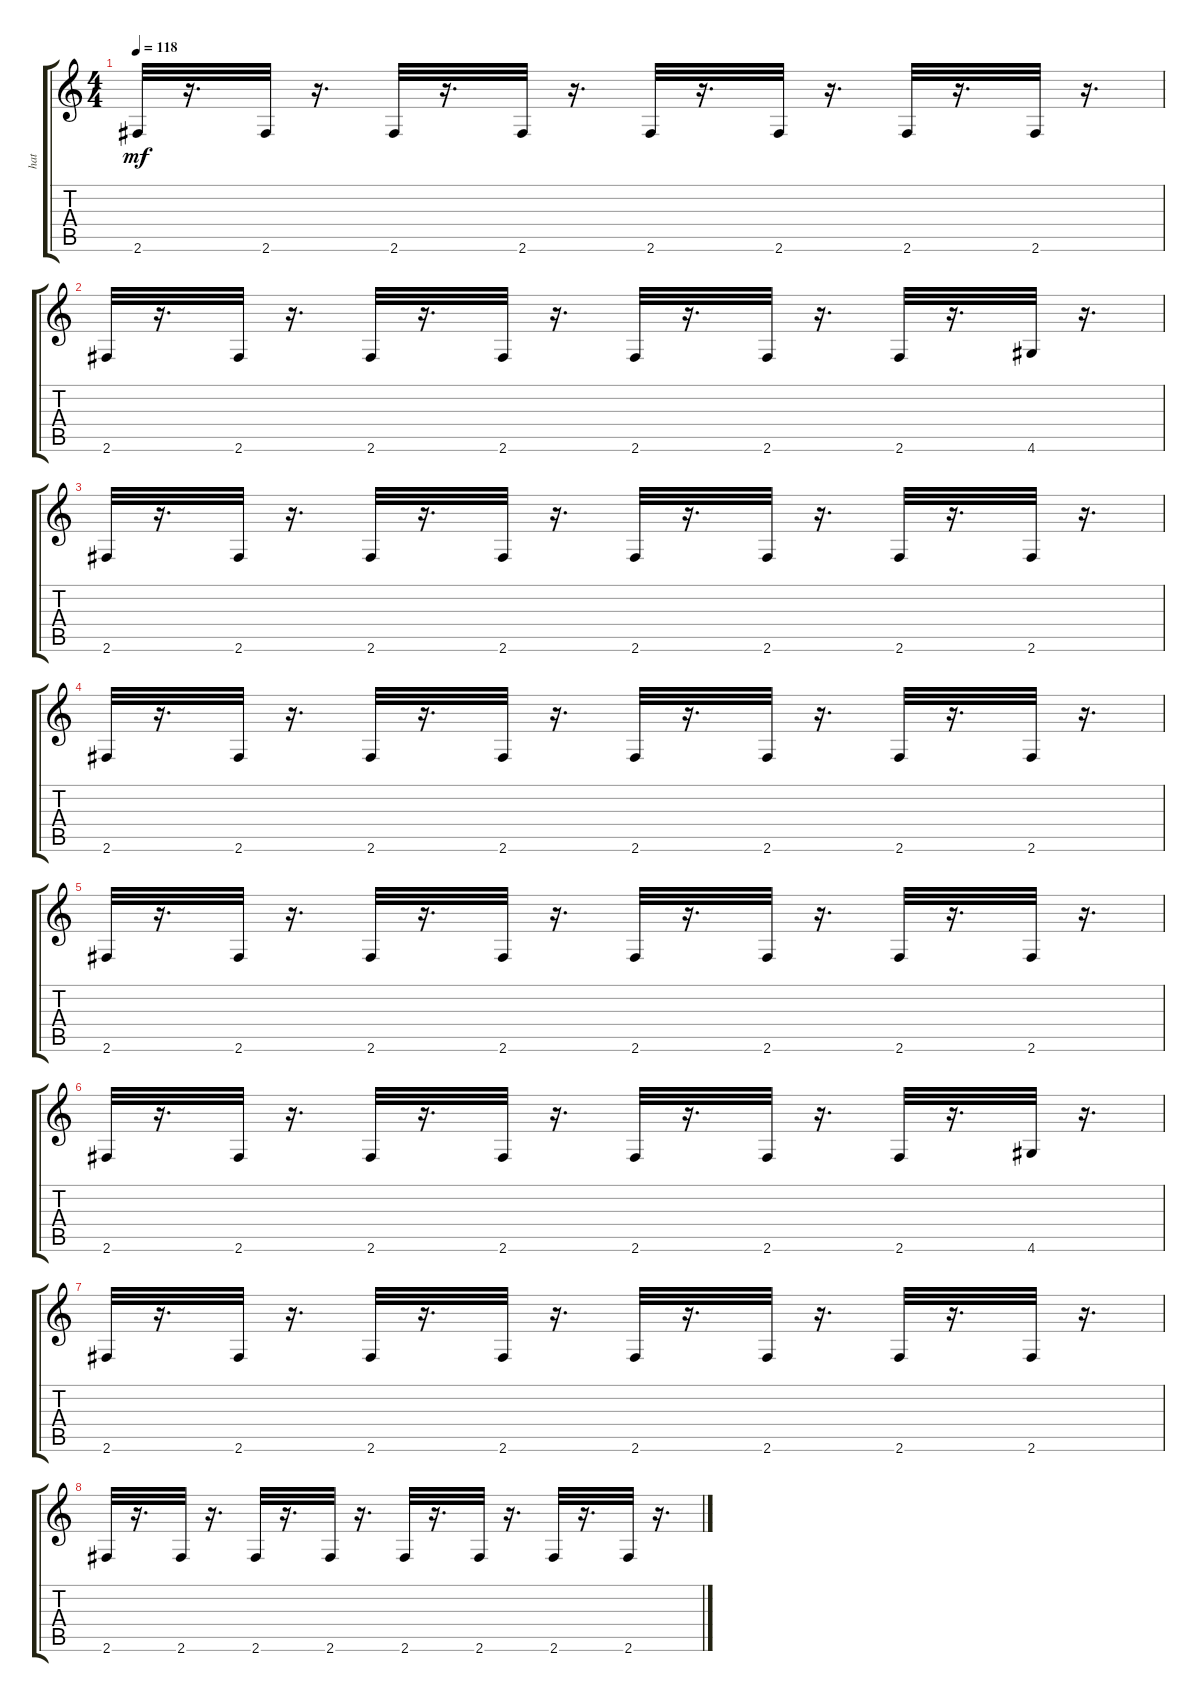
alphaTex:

\track ("hat" "hat") {instrument acousticguitarsteel}
\staff {score tabs}
\tuning (E4 B3 G3 D3 A2 E2) {hide}
\ts (4 4)
\tempo 118
\clef g2
\ks c
2.6.32{dy mf} r.16{d} 2.6.32 r.16{d} 2.6.32 r.16{d} 2.6.32 r.16{d} 2.6.32 r.16{d} 2.6.32 r.16{d} 2.6.32 r.16{d} 2.6.32 r.16{d} |
2.6.32 r.16{d} 2.6.32 r.16{d} 2.6.32 r.16{d} 2.6.32 r.16{d} 2.6.32 r.16{d} 2.6.32 r.16{d} 2.6.32 r.16{d} 4.6.32 r.16{d} |
2.6.32 r.16{d} 2.6.32 r.16{d} 2.6.32 r.16{d} 2.6.32 r.16{d} 2.6.32 r.16{d} 2.6.32 r.16{d} 2.6.32 r.16{d} 2.6.32 r.16{d} |
2.6.32 r.16{d} 2.6.32 r.16{d} 2.6.32 r.16{d} 2.6.32 r.16{d} 2.6.32 r.16{d} 2.6.32 r.16{d} 2.6.32 r.16{d} 2.6.32 r.16{d} |
2.6.32 r.16{d} 2.6.32 r.16{d} 2.6.32 r.16{d} 2.6.32 r.16{d} 2.6.32 r.16{d} 2.6.32 r.16{d} 2.6.32 r.16{d} 2.6.32 r.16{d} |
2.6.32 r.16{d} 2.6.32 r.16{d} 2.6.32 r.16{d} 2.6.32 r.16{d} 2.6.32 r.16{d} 2.6.32 r.16{d} 2.6.32 r.16{d} 4.6.32 r.16{d} |
2.6.32 r.16{d} 2.6.32 r.16{d} 2.6.32 r.16{d} 2.6.32 r.16{d} 2.6.32 r.16{d} 2.6.32 r.16{d} 2.6.32 r.16{d} 2.6.32 r.16{d} |
2.6.32 r.16{d} 2.6.32 r.16{d} 2.6.32 r.16{d} 2.6.32 r.16{d} 2.6.32 r.16{d} 2.6.32 r.16{d} 2.6.32 r.16{d} 2.6.32 r.16{d}
